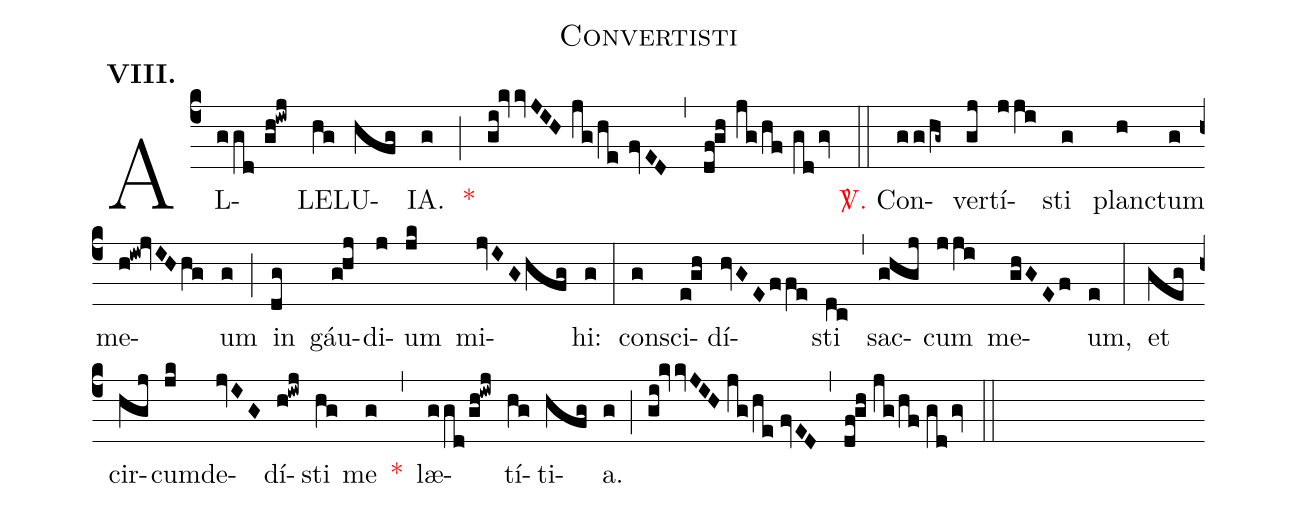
name:Convertisti;
mode:VIII.;
office-part:Alleluia;
%%
(c4) AL(ggd//gh!iwj)LE(hg)LU(hfg)IA.(g) <v>\red{*}</v>(;) (gi!kvvJIH//jg/he//fvED) (,) (df!gh//jg/hf//gd/gv) (::) <v>\red{\Vbar.}</v> Con(gg/hg~)ver(gj)tí(jji)sti(g) plan(h)ctum(g) me(h!iw!jvIHhg)um(g) (;) in(dg) gáu(g!hj)di(j)um(jk) mi(jvIG/hfg)hi:(g) (:) con(g)sci(e!gh)dí(hvGE/ffe)sti(dc) (,) sac(ghgj)cum(jji) me(ghGE/f)um,(e) (:) et(geg) cir(hgj)cum(jk)de(jvIG)dí(h!iwj)sti(hg) me(g) <v>\red{*}</v>(,) læ(ggd/gh!iwj)tí(hg)ti(hfg)a.(g) (;) (gi!kvvJIH//jg/he//fvED) (,) (df!gh//jg/hf//gd/gv) (::)
